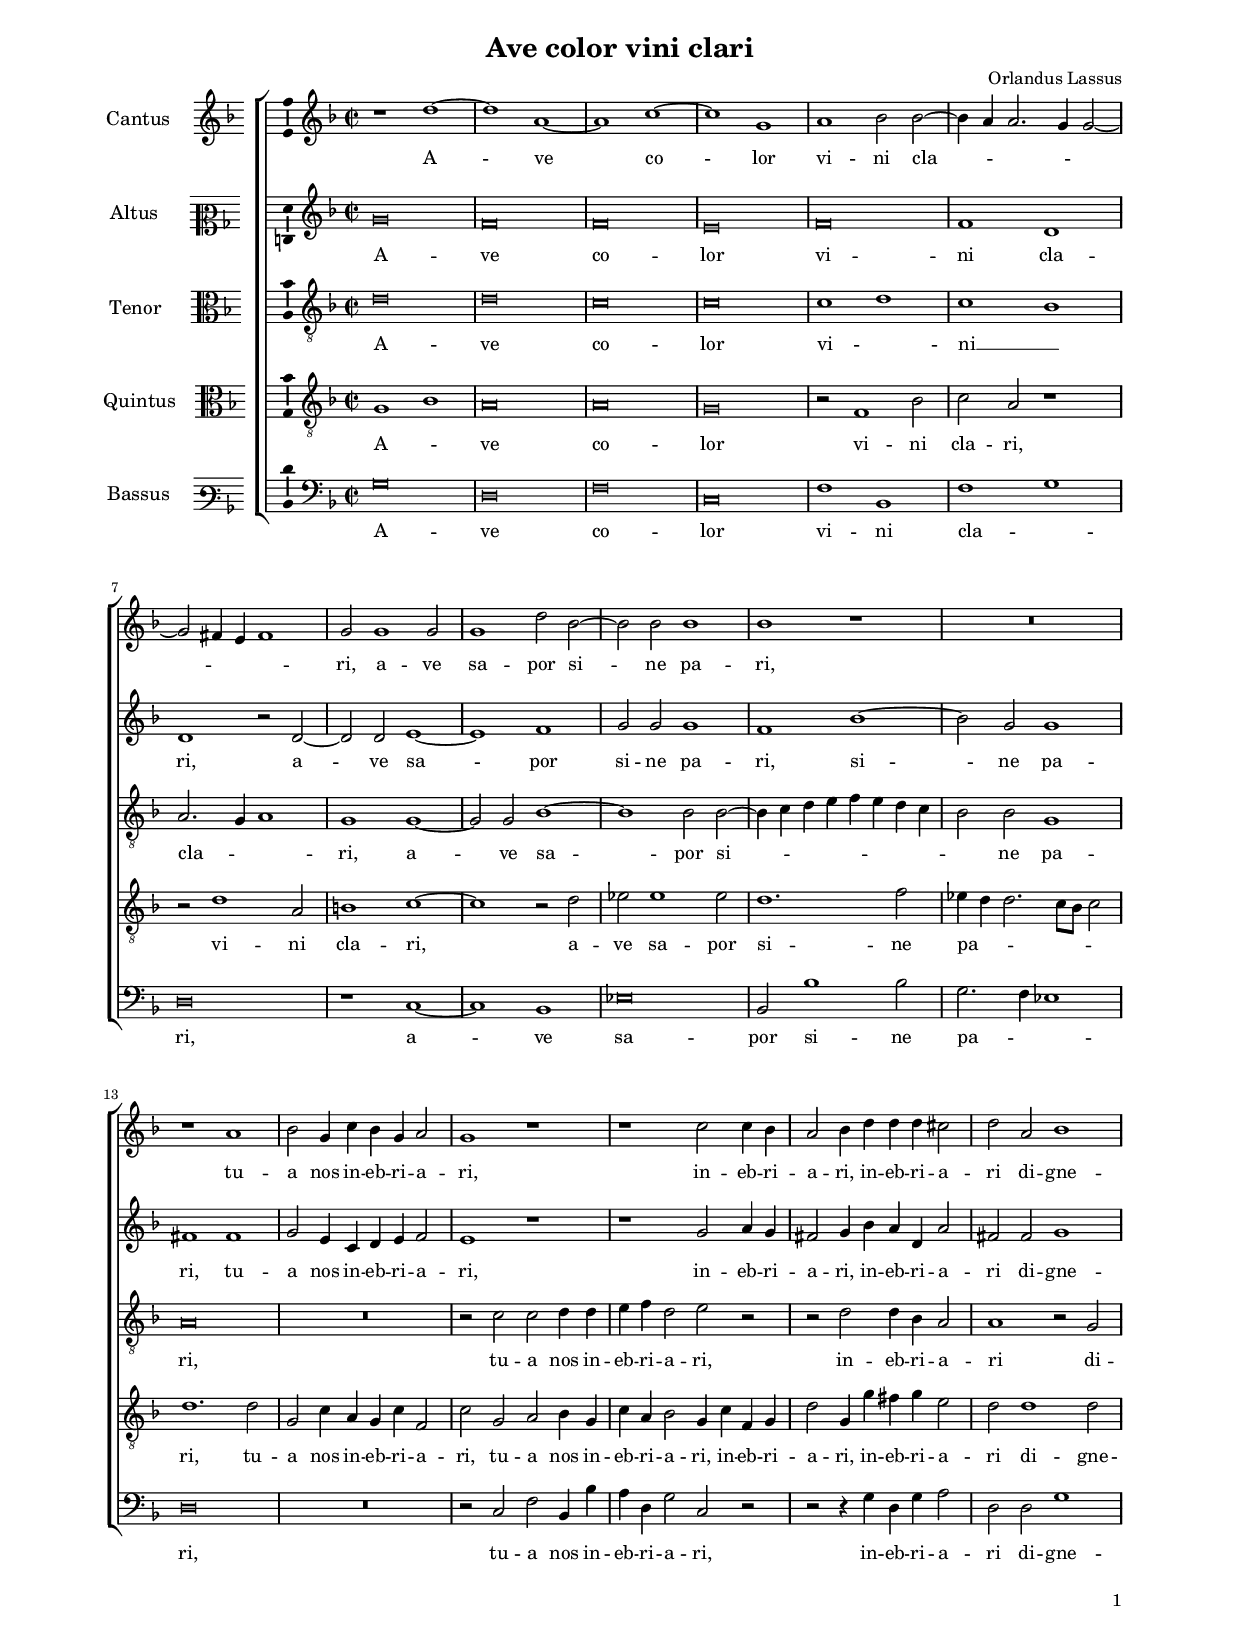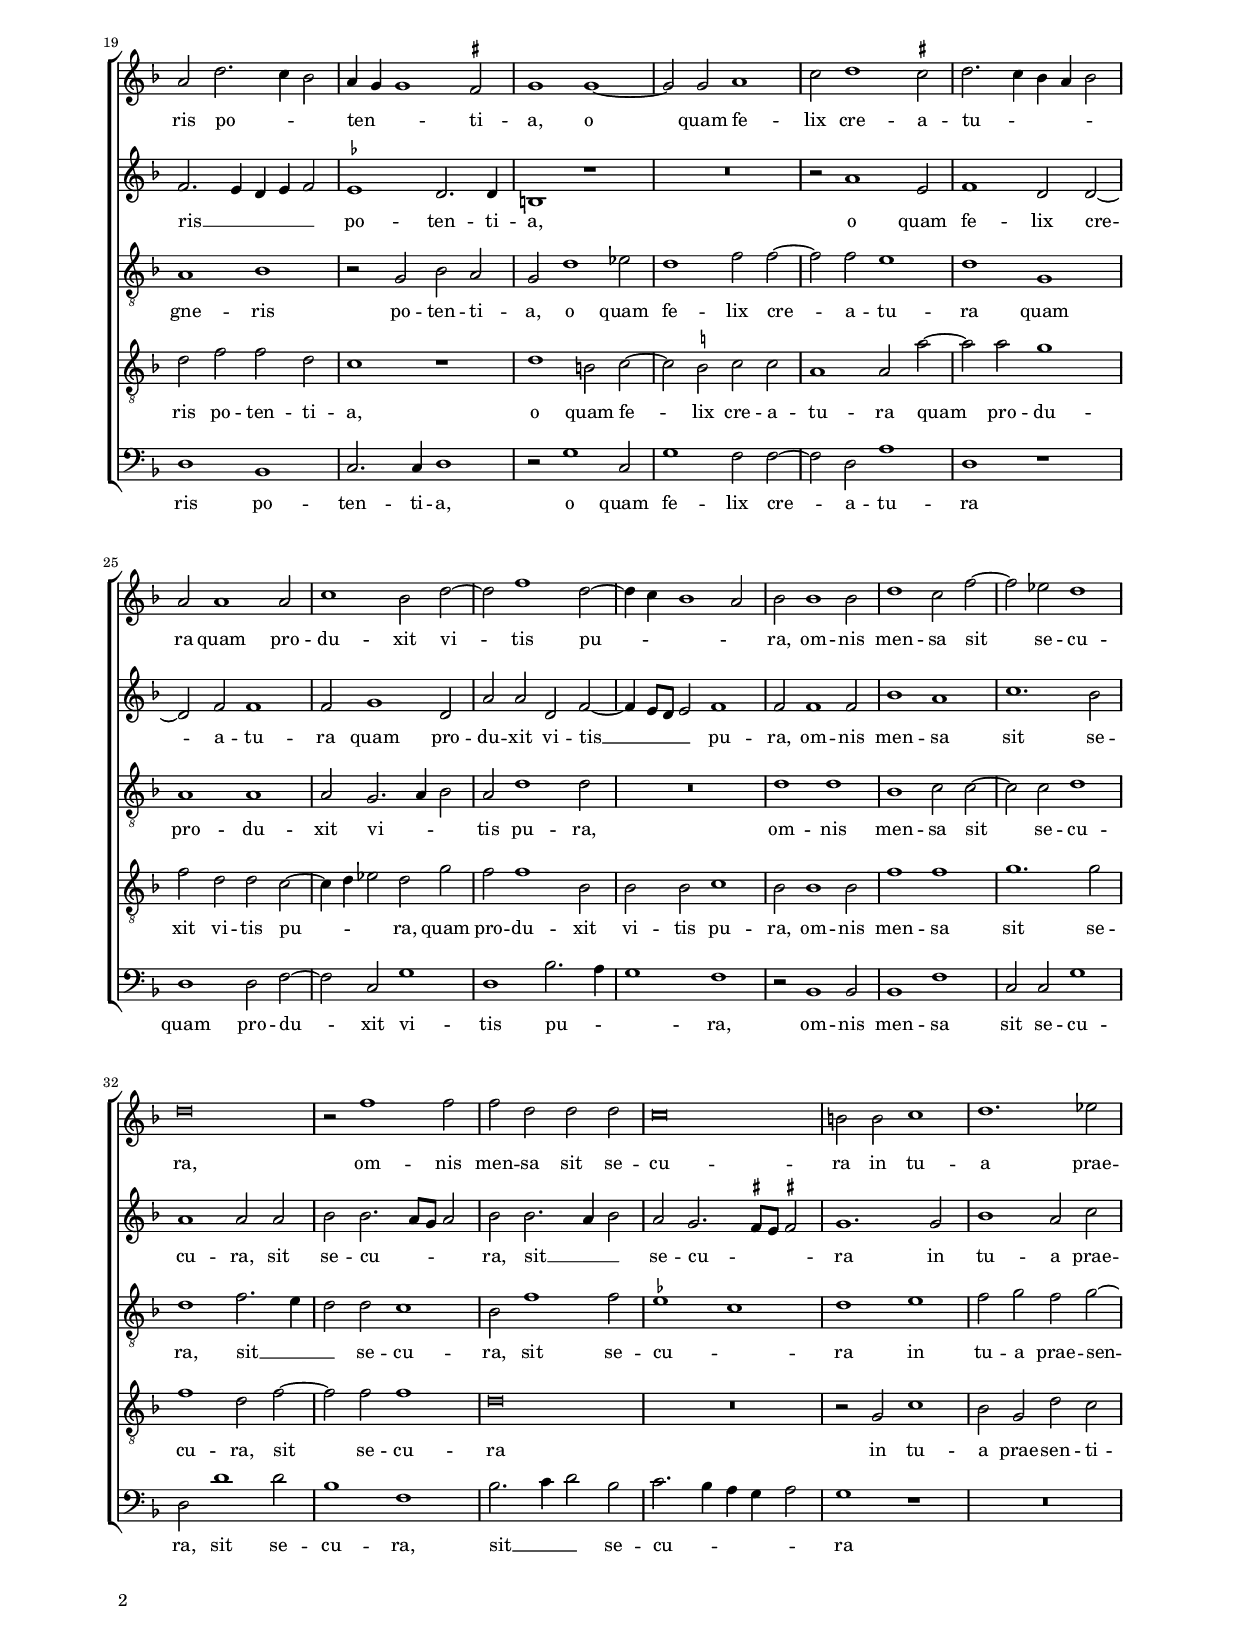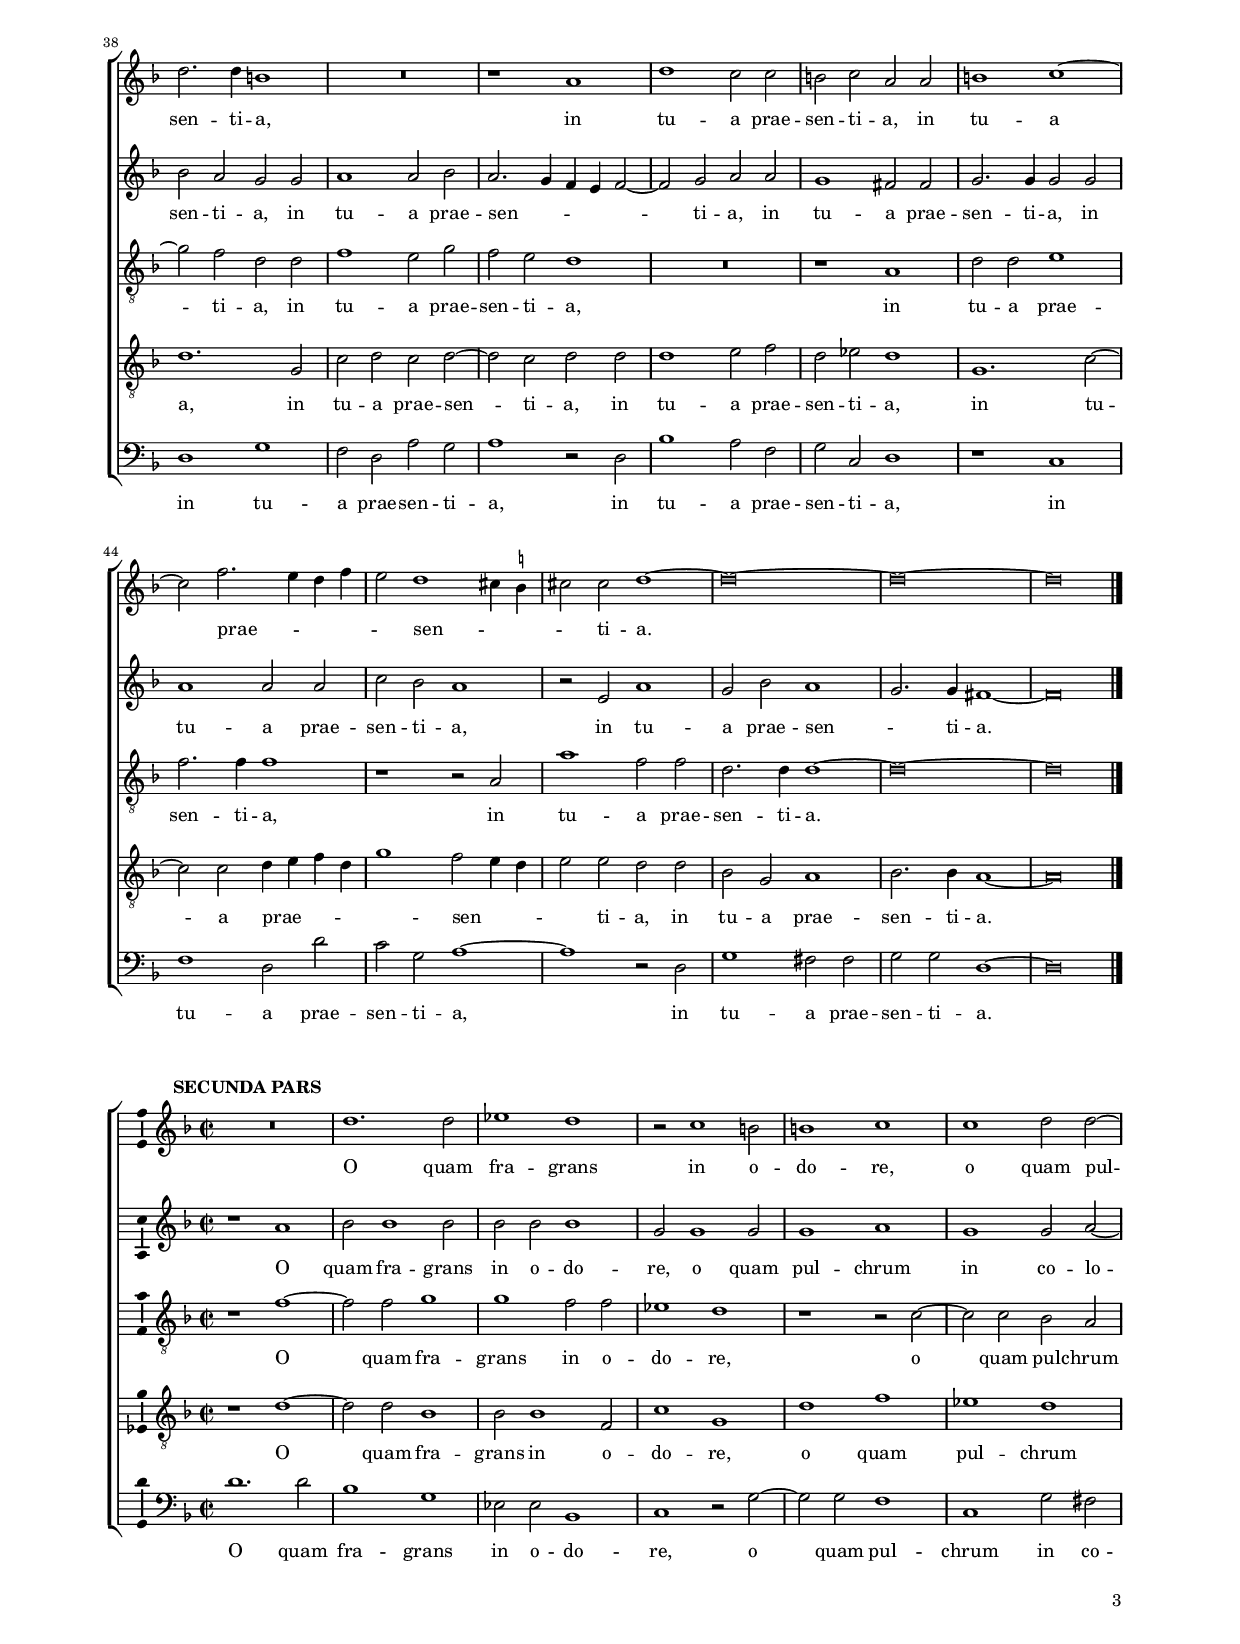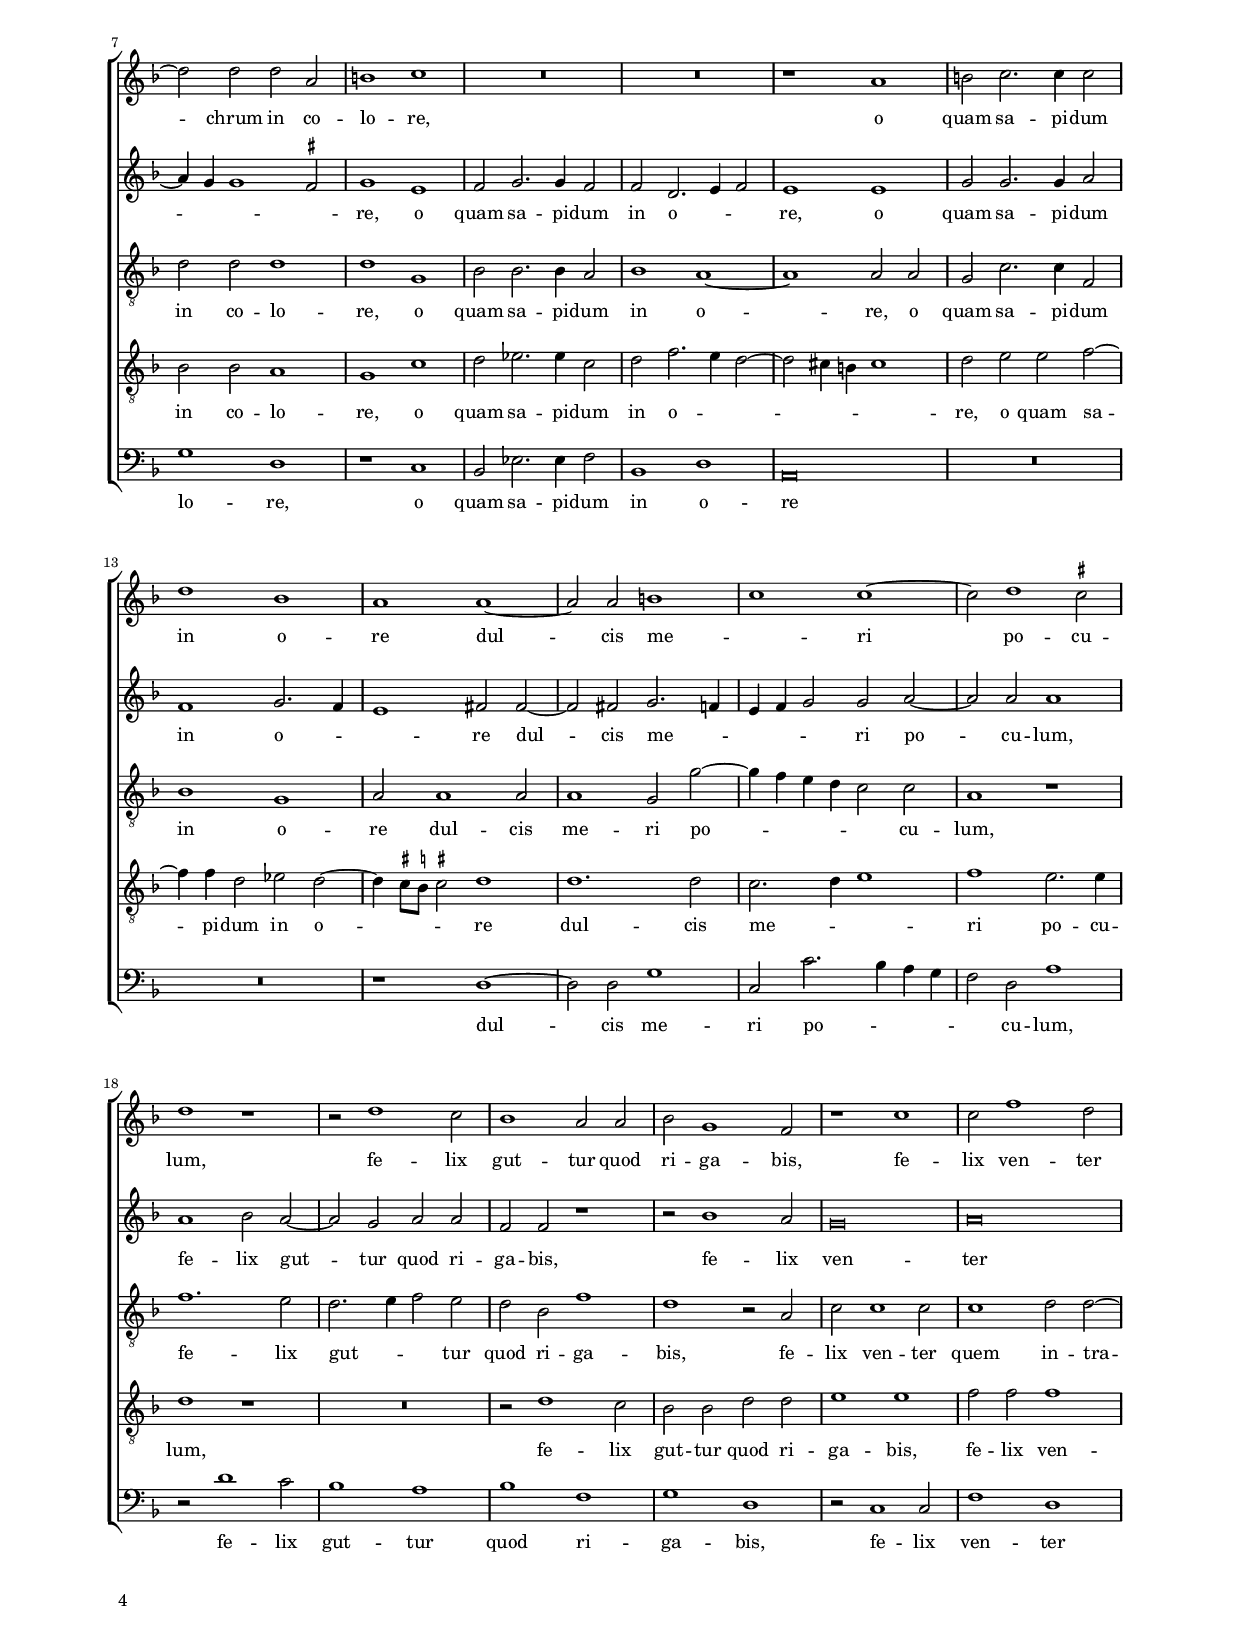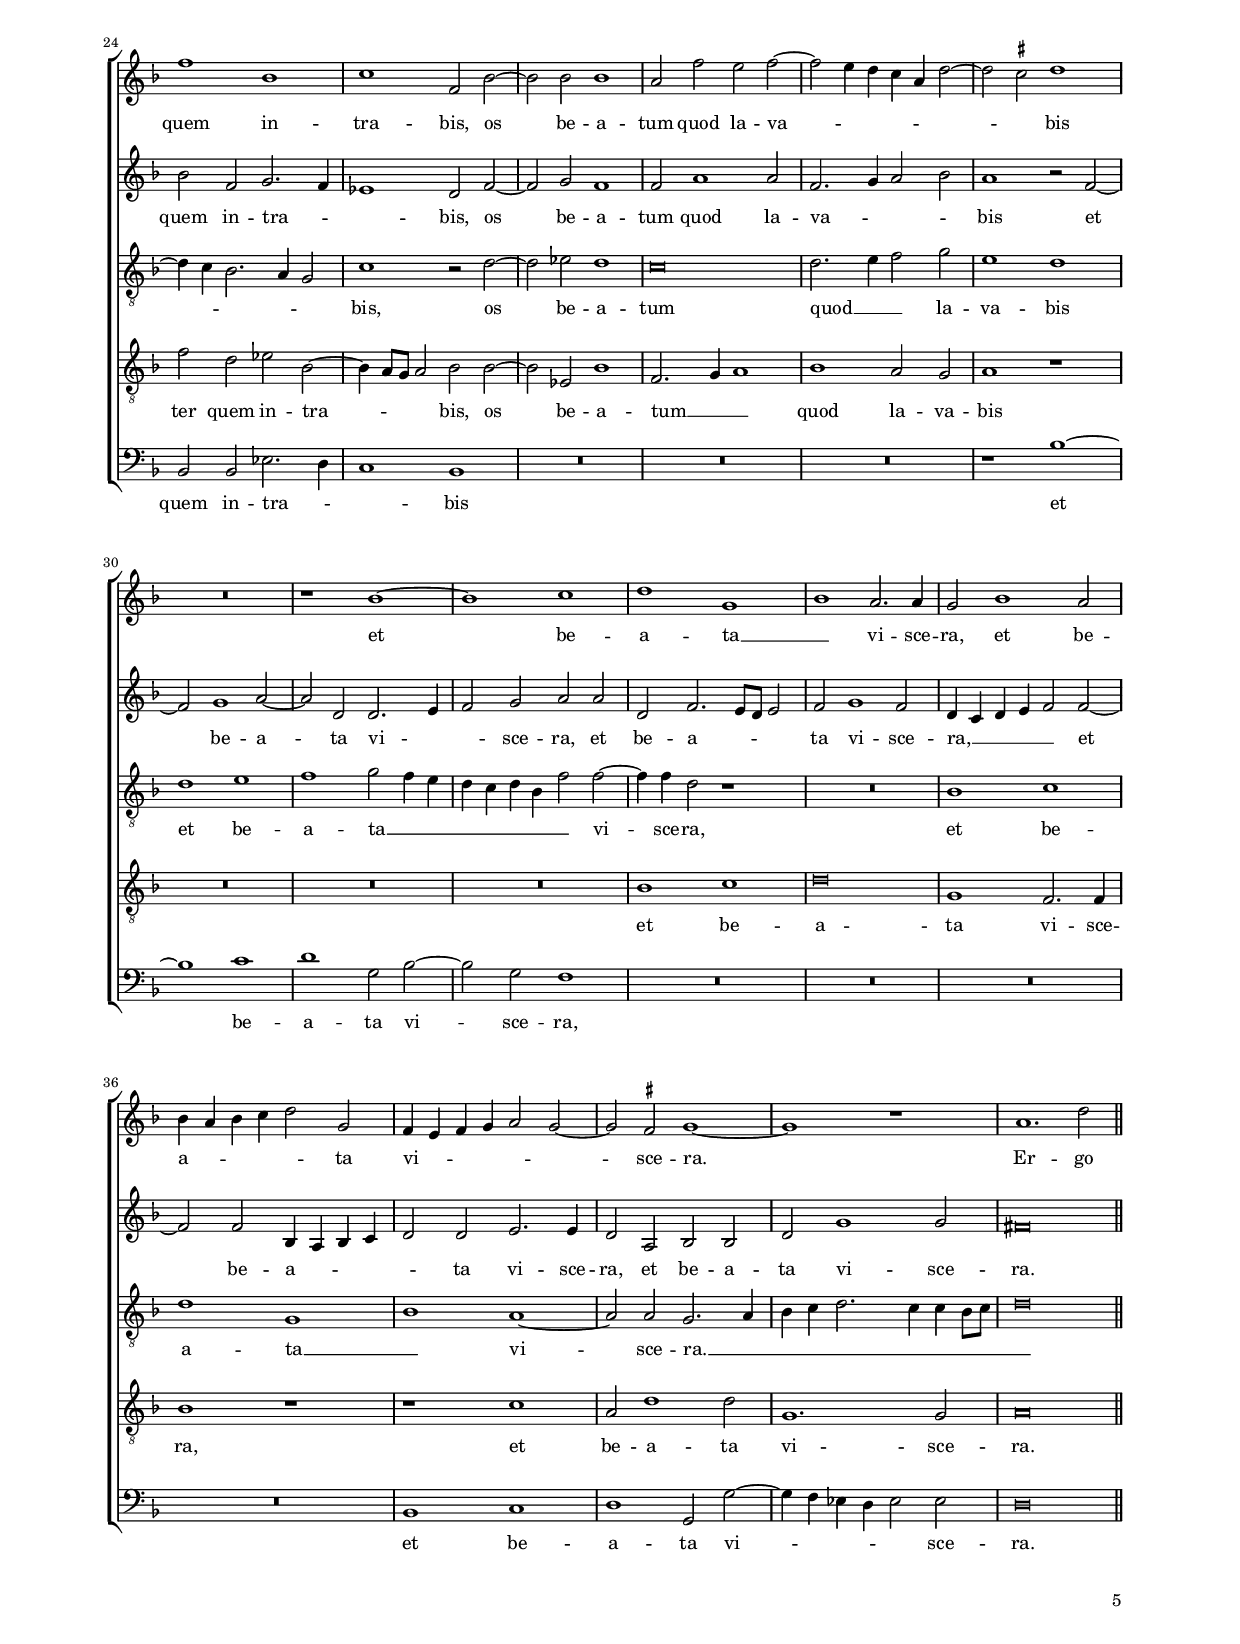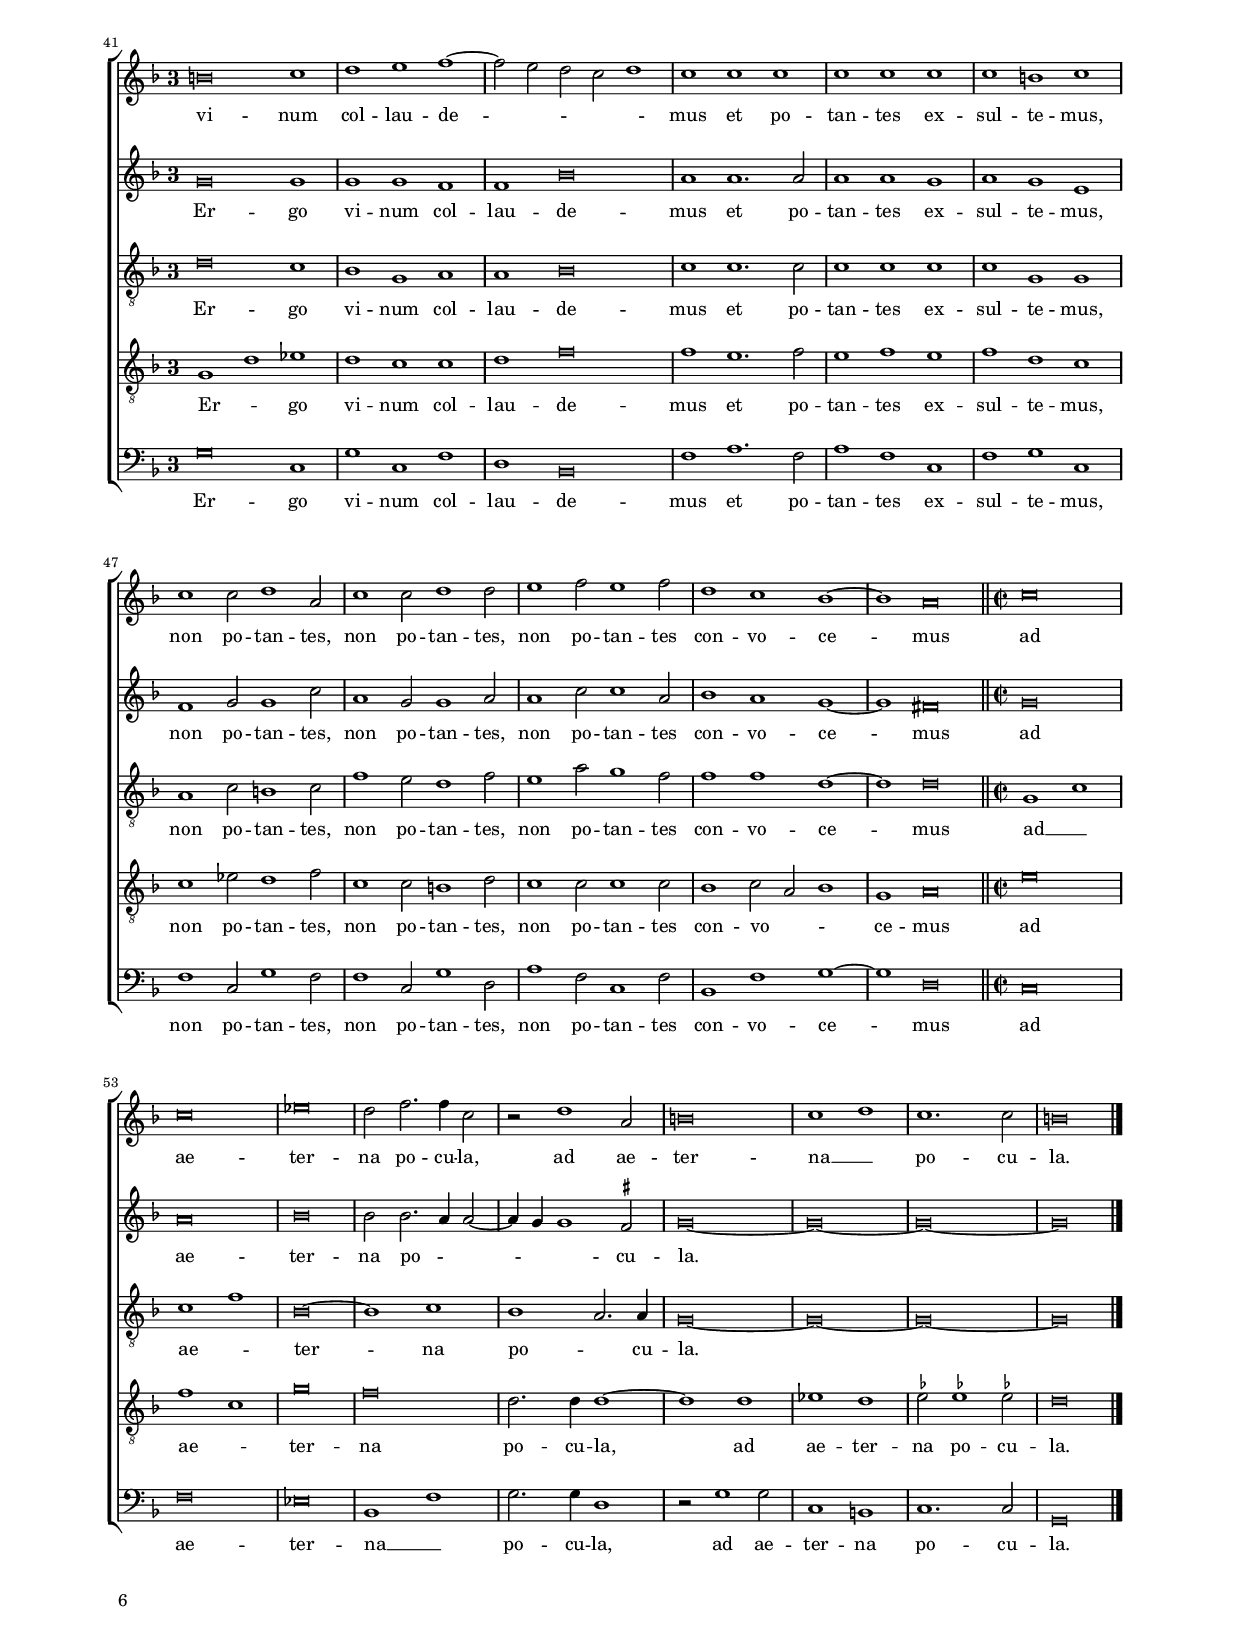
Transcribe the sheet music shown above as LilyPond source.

\header
{
  title="Ave color vini clari"
  composer="Orlandus Lassus"
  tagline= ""
}

\version "2.24.1"
\include "deutsch.ly"
#(set-global-staff-size 15)
% #(set-default-paper-size "letter")
#(ly:set-option 'point-and-click #f)

	
	ficta = { \once \set suggestAccidentals = ##t }
	
	forget = #(define-music-function (music) (ly:music?) #{
		\accidentalStyle forget
		$music
		\accidentalStyle default
		#})


\paper
	{
	top-margin = 1.8 \cm
	bottom-margin = 1.2 \cm
	left-margin = 2 \cm
	right-margin = 2 \cm
	ragged-bottom = ##f
	ragged-last-bottom = ##f
	print-page-number = ##f
	score-system-spacing = #'((basic-distance . 16) (minimum-distance . 14) (padding . 5) (strechability . 150))
	system-system-spacing = #'((basic-distance . 16) (minimum-distance . 14) (padding . 5) (strechability . 150))
	oddFooterMarkup=\markup   \fill-line { "" \fromproperty #'page:page-number-string }
	evenFooterMarkup=\markup  \fill-line { \fromproperty #'page:page-number-string "" }
	last-bottom-spacing = #'((basic-distance . 12) (minimum-distance . 7) (padding . 4))
%	systems-per-page = 3
	page-count = 6
%	min-systems-per-page = 3
	}

global = {
	\key f \major
	\time 2/2 \set Score.measureLength = #(ly:make-moment 2/1)
	\skip 1*2*49 \bar "|."
	}
	

incipitcantus = \markup { \score {
	{
	\set Staff.instrumentName = \markup { \fontsize #1 "Cantus" }
	\key f \major
	\clef violin
	s4 \bar ""
	}
	\layout  {
	raggedright = ##t
	indent = 1.8 \cm
	line-width = 2.5 \cm
	\context { \Staff \remove Time_signature_engraver }
	\override Staff.Clef.Y-extent = #'(0 . 0)
	}} \hspace #1 }
      
      
incipitaltus = \markup { \score {
	{
	\set Staff.instrumentName = \markup { \fontsize #1 "Altus" }
	\key f \major
	\clef mezzosoprano
	s4 \bar ""
	}
	\layout  {
	raggedright = ##t
	indent = 1.8 \cm
	line-width = 2.5 \cm
	\context { \Staff \remove Time_signature_engraver }
	\override Staff.Clef.Y-extent = #'(0 . 0)
	}} \hspace #1 }


incipittenor = \markup { \score {
	{
	\set Staff.instrumentName = \markup { \fontsize #1 "Tenor" }
	\key f \major
	\clef alto
	s4 \bar ""
	}
	\layout  {
	raggedright = ##t
	indent = 1.8 \cm
	line-width = 2.5 \cm
	\context { \Staff \remove Time_signature_engraver }
	\override Staff.Clef.Y-extent = #'(0 . 0)
	}} \hspace #1 }
      
      
incipitquintus = \markup { \score {
	{
	\set Staff.instrumentName = \markup { \fontsize #1 "Quintus" }
	\key f \major
	\clef alto
	s4 \bar ""
	}
	\layout  {
	raggedright = ##t
	indent = 1.8 \cm
	line-width = 2.5 \cm
	\context { \Staff \remove Time_signature_engraver }
	\override Staff.Clef.Y-extent = #'(0 . 0)
	}} \hspace #1 }
      
      
incipitbassus = \markup { \score {
	{
	\set Staff.instrumentName = \markup { \fontsize #1 "Bassus" }
	\key f \major
	\clef varbaritone
	s4 \bar ""
	}
	\layout  {
	raggedright = ##t
	indent = 1.8 \cm
	line-width = 2.5 \cm
	\context { \Staff \remove Time_signature_engraver }
	\override Staff.Clef.Y-extent = #'(0 . 0)
	}} \hspace #1 }


cantus =  \relative c''
	{
	r1 d~
	d1 a~
	a1 c~
	c1 g
%5
	a1 b2 b~ |
	b4 a a2. g4 g2~
	g2 fis4 e fis1
	g2 g1 g2
	g1 d'2 b~
%10
	b2 b b1 |
	b1 r
	R\breve
	r1 a
	b2 g4 c b g a2
%15
	g1 r |
	r1 c2 c4 b
	a2 b4 d d d cis2
	d2 a b1
	a2 d2. c4 b2
%20
	a4 g g1 \ficta fis2 |
	g1 g~
	g2 g a1
	c2 d1 \ficta cis2
	d2. c4 b a b2
%25
	a2 a1 a2 |
	c1 b2 d~
	d2 f1 d2~
	d4 c b1 a2
	b2 b1 b2
%30
	d1 c2 f~ |
	f2 es d1
	d\breve
	r2 f1 f2
	f2 d d d
%35
	c\breve |
	h2 h c1
	d1. es2
	d2. d4 h1
	R\breve
%40
	r1 a |
	d1 c2 c
	h2 c a a
	h1 c~
	c2 f2. e4 d f
%45
	e2 d1 cis4 \ficta h |
	cis2 cis d1~
	d\breve~
	d\breve~
	d\breve |
	}


altus =  \relative c'
	{
	g'\breve
	f\breve
	f\breve
	e\breve
%5
	f\breve |
	f1 d
	d1 r2 d~
	d2 d e1~
	e1 f
%10
	g2 g g1 |
	f1 b~
	b2 g g1
	fis1 fis
	g2 e4 c d e f2
%15
	e1 r |
	r1 g2 a4 g
	fis2 g4 b a d, a'2
	fis2 fis g1
	f2. e4 d e f2
%20
	\ficta es1 d2. d4 |
	h1 r
	R\breve
	r2 a'1 e2
	f1 d2 d~
%25
	d2 f f1 |
	f2 g1 d2
	a' a d, f~
	f4 e8 d e2 f1
	f2 f1 f2
%30
	b1 a |
	c1. b2
	a1 a2 a
	b2 b2. a8 g a2
	b2 b2. a4 b2
%35
	a2 g2. \ficta fis8 e \ficta fis!2 |
	g1. g2
	b1 a2 c
	b2 a g g
	a1 a2 b
%40
	a2. g4 f e f2~ |
	f2 g a a
	g1 fis2 fis
	g2. g4 g2 g
	a1 a2 a
%45
	c2 b a1 |
	r2 e a1
	g2 b a1
	g2. g4 fis1~
	fis\breve |
	}


tenor =  \relative c'
	{
	d\breve
	d\breve
	c\breve
	c\breve
%5
	c1 d |
	c1 b
	a2. g4 a1
	g1 g~
	g2 g b1~
%10
	b1 b2 b~ |
	b4 c d e f e d c
	b2 b g1
	a\breve
	R\breve
%15
	r2 c c d4 d |
	e4 f d2 e r
	r2 d d4 b a2
	a1 r2 g
	a1 b
%20
	r2 g b a |
	g2 d'1 es2
	d1 f2 f~
	f2 f e1
	d1 g,
%25
	a1 a |
	a2 g2. a4 b2
	a2 d1 d2
	R\breve
	d1 d
%30
	b1 c2 c~ |
	c2 c d1
	d1 f2. e4
	d2 d c1
	b2 f'1 f2
%35
	\ficta es1 c |
	d1 e
	f2 g f g~
	g2 f d d
	f1 e2 g
%40
	f2 e d1 |
	R\breve
	r1 a
	d2 d e1
	f2. f4 f1
%45
	r1 r2 a, |
	a'1 f2 f
	d2. d4 d1~
	d\breve~
	d\breve |
	}


quintus  =  \relative c'
	{
	g1 b
	a\breve
	a\breve
	g\breve
%5
	r2 f1 b2 |
	c2 a r1
	r2 d1 a2
	h1 c~
	c1 r2 d
%10
	es2 es1 es2 |
	d1. f2
	es4 d d2. c8 b c2
	d1. d2
	g,2 c4 a g c f,2
%15
	c'2 g a b4 g |
	c4 a b2 g4 c f, g
	d'2 g,4 g' fis g e2
	d2 d1 d2
	d2 f f d
%20
	c1 r |
	d1 h2 c~
	c2 \ficta h c c
	a1 a2 a'~
	a2 a g1
%25
	f2 d d c~ |
	c4 d es2 d g
	f2 f1 b,2
	b2 b c1
	b2 b1 b2
%30
	f'1 f |
	g1. g2
	f1 d2 f~
	f2 f f1
	d\breve
%35
	R\breve |
	r2 g, c1
	b2 g d' c
	d1. g,2
	c2 d c d~
%40
	d2 c d d |
	d1 e2 f
	d2 es d1
	g,1. c2~
	c2 c d4 e f d
%45
	g1 f2 e4 d |
	e2 e d d
	b2 g a1
	b2. b4 a1~
	a\breve |
	}


bassus  =  \relative c
	{
	g'\breve
	d\breve
	f\breve
	c\breve
%5
	f1 b, |
	f'1 g
	d\breve
	r1 c~
	c1 b
%10
	es\breve |
	b2 b'1 b2
	g2. f4 es1
	d\breve
	R\breve
%15
	r2 c f b,4 b' |
	a4 d, g2 c, r
	r2 r4 g' d g a2
	d,2 d g1
	d1 b
%20
	c2. c4 d1 |
	r2 g1 c,2
	g'1 f2 f~
	f2 d a'1
	d,1 r
%25
	d1 d2 f~ |
	f2 c g'1
	d1 b'2. a4
	g1 f
	r2 b,1 b2
%30
	b1 f' |
	c2 c g'1
	d2 d'1 d2
	b1 f
	b2. c4 d2 b
%35
	c2. b4 a g a2 |
	g1 r
	R\breve
	d1 g
	f2 d a' g
%40
	a1 r2 d, |
	b'1 a2 f
	g2 c, d1
	r1 c
	f1 d2 d'
%45
	c2 g a1~ |
	a1 r2 d,
	g1 fis2 fis
	g2 g d1~
	d\breve |
	}


lyricscantus = \lyricmode {
	A -- ve co -- lor vi -- ni cla -- _ _ _ _ _ _ _ ri,
	a -- ve sa -- por si -- ne pa -- ri,
	tu -- a nos in -- eb -- ri -- a -- ri,
	in -- eb -- ri -- a -- ri,
	in -- eb -- ri -- a -- ri
	di -- gne -- ris po -- _ _ ten -- _ _ ti -- a,
	o quam fe -- lix cre -- a -- tu -- _ _ _ _ ra
	quam pro -- du -- xit vi -- tis pu -- _ _ _ ra,
	om -- nis men -- sa sit se -- cu -- ra,
	om -- nis men -- sa sit se -- cu -- ra
	in tu -- a prae -- sen -- ti -- a,
	in tu -- a prae -- sen -- ti -- a,
	in tu -- a prae -- _ _ _ _ sen -- _ _ _ ti -- a.
	}


lyricsaltus = \lyricmode {
	A -- ve co -- lor vi -- ni cla -- ri,
	a -- ve sa -- por si -- ne pa -- ri,
	si -- ne pa -- ri,
	tu -- a nos in -- eb -- ri -- a -- ri,
	in -- eb -- ri -- a -- ri,
	in -- eb -- ri -- a -- ri
	di -- gne -- ris __ _ _ _ _ po -- ten -- ti -- a,
	o quam fe -- lix cre -- a -- tu -- ra
	quam pro -- du -- xit vi -- tis __ _ _ _ pu -- ra,
	om -- nis men -- sa sit se -- cu -- ra,
	sit se -- cu -- _ _ _ ra,
	sit __ _ _ se -- cu -- _ _ _ ra
	in tu -- a prae -- sen -- ti -- a,
	in tu -- a prae -- sen -- _ _ _ _ ti -- a,
	in tu -- a prae -- sen -- ti -- a,
	in tu -- a prae -- sen -- ti -- a,
	in tu -- a prae -- sen -- _ ti -- a.
	}


lyricstenor = \lyricmode {
	A -- ve co -- lor vi -- _ ni __ _ cla -- _ _ ri,
	a -- ve sa -- por si -- _ _ _ _ _ _ _ _ ne pa -- ri,
	tu -- a nos in -- eb -- ri -- a -- ri,
	in -- eb -- ri -- a -- ri
	di -- gne -- ris po -- ten -- ti -- a,
	o quam fe -- lix cre -- a -- tu -- ra
	quam pro -- du -- xit vi -- _ _ tis pu -- ra,
	om -- nis men -- sa sit se -- cu -- ra,
	sit __ _ _ se -- cu -- ra,
	sit se -- cu -- _ ra
	in tu -- a prae -- sen -- ti -- a,
	in tu -- a prae -- sen -- ti -- a,
	in tu -- a prae -- sen -- ti -- a,
	in tu -- a prae -- sen -- ti -- a.
	}


lyricsquintus = \lyricmode {
	A -- _ ve co -- lor vi -- ni cla -- ri,
	vi -- ni cla -- ri,
	a -- ve sa -- por si -- ne pa -- _ _ _ _ _ ri,
	tu -- a nos in -- eb -- ri -- a -- ri,
	tu -- a nos in -- eb -- ri -- a -- ri,
	in -- eb -- ri -- a -- ri,
	in -- eb -- ri -- a -- ri
	di -- gne -- ris po -- ten -- ti -- a,
	o quam fe -- lix cre -- a -- tu -- ra
	quam pro -- du -- xit vi -- tis pu -- _ _ ra,
	quam pro -- du -- xit vi -- tis pu -- ra,
	om -- nis men -- sa sit se -- cu -- ra,
	sit se -- cu -- ra
	in tu -- a prae -- sen -- ti -- a,
	in tu -- a prae -- sen -- ti -- a,
	in tu -- a prae -- sen -- ti -- a,
	in tu -- a prae -- _ _ _ _ sen -- _ _ _ ti -- a,
	in tu -- a prae -- sen -- ti -- a.
	}


lyricsbassus = \lyricmode {
	A -- ve co -- lor vi -- ni cla -- _ ri,
	a -- ve sa -- por si -- ne pa -- _ _ ri,
	tu -- a nos in -- eb -- ri -- a -- ri,
	in -- eb -- ri -- a -- ri
	di -- gne -- ris po -- ten -- ti -- a,
	o quam fe -- lix cre -- a -- tu -- ra
	quam pro -- du -- xit vi -- tis pu -- _ _ ra,
	om -- nis men -- sa sit se -- cu -- ra,
	sit se -- cu -- ra,
	sit __ _ _ se -- cu -- _ _ _ _ ra
	in tu -- a prae -- sen -- ti -- a,
	in tu -- a prae -- sen -- ti -- a,
	in tu -- a prae -- sen -- ti -- a,
	in tu -- a prae -- sen -- ti -- a.
	}


\score
{  
	\transpose c c {
	\new ChoirStaff \with { \override StaffGrouper.staff-staff-spacing.basic-distance = #12 }
	<<

	\new Staff << \global
	\new Voice="v1" {
		\set Staff.instrumentName=\incipitcantus
		\set Staff.midiInstrument = "reed organ"
		\clef violin
		\cantus }
	\new Lyrics \lyricsto "v1" {\lyricscantus }
	>>


	\new Staff << \global
	\new Voice="v2" {
		\set Staff.instrumentName=\incipitaltus
		\set Staff.midiInstrument = "reed organ"
		\clef violin % "G_8"
		\altus}
	\new Lyrics \lyricsto "v2" {\lyricsaltus }
	>>


	\new Staff << \global
	\new Voice="v3" {
		\set Staff.instrumentName=\incipittenor
		\set Staff.midiInstrument = "reed organ"
		\clef "G_8"
		\tenor }
	\new Lyrics \lyricsto "v3" {\lyricstenor }
	>>


	\new Staff << \global
	\new Voice="v5" {
		\set Staff.instrumentName=\incipitquintus
		\set Staff.midiInstrument = "reed organ"
		\clef "G_8"
		\quintus}
	\new Lyrics \lyricsto "v5" {\lyricsquintus }
	>>


	\new Staff << \global
	\new Voice="v4" {
		\set Staff.instrumentName=\incipitbassus
		\set Staff.midiInstrument = "reed organ"
		\clef bass
		\bassus }
	\new Lyrics \lyricsto "v4" {\lyricsbassus}
	>>

	>>
	} % transpose

	\layout
	{
	indent = 2.5 \cm
	\context { \Staff \override TimeSignature.break-visibility = #end-of-line-invisible }
	\context { \Lyrics \override VerticalAxisGroup.nonstaff-relatedstaff-spacing.padding = #1.4 }
%	\context { \Lyrics \override LyricText.font-size = #1 }
	\context { \Staff \consists Ambitus_engraver }
	\context { \Score \override BarNumber.padding = #2 }
	\context { \Voice \override NoteHead.style = #'baroque }
	}


\midi
	{
	\tempo 2 = 90
	}

}

%%%%%%%%%%%%%%%%%%%%  SECUNDA PARS %%%%%%%%%%%%%%%%%%%%


global = {
	\key f \major
	\time 2/2 \set Score.measureLength = #(ly:make-moment 2/1)
	\skip 1*2*40 \bar "||"
	\time 3/1 \once \override Score.TimeSignature.style = #'single-digit
	\skip 1*3*11 \bar "||"
	\time 2/2 \set Score.measureLength = #(ly:make-moment 2/1)
	\skip 1*2*9 \bar "|."
	}


cantus =  \relative c''
	{
	R\breve
	d1. d2
	es1 d
	r2 c1 h2
%5
	h1 c |
	c1 d2 d~
	d2 d d a
	h1 c
	R\breve
%10
	R\breve |
	r1 a
	h2 c2. c4 c2
	d1 b
	a1 a~
%15
	a2 a h1 |
	c1 c~
	c2 d1 \ficta cis2
	d1 r
	r2 d1 c2
%20
	b1 a2 a |
	b2 g1 f2
	r1 c'
	c2 f1 d2
	f1 b,
%25
	c1 f,2 b~ |
	b2 b b1
	a2 f' e f~
	f2 e4 d c a d2~
	d2 \ficta cis d1
%30
	R\breve |
	r1 b~
	b1 c
	d1 g,
	b1 a2. a4
%35
	g2 b1 a2 |
	b4 a b c d2 g,
	f4 e f g a2 g~
	g2 \ficta fis g1~
	g1 r
%40
	a1. d2 |
% Triple time - coloration
	h\breve c1
	d1 e f~
	f2 e d c d1
	c1 c c
%45
	c1 c c |
	c1 h c
	c1 c2 d1 a2
	c1 c2 d1 d2
	e1 f2 e1 f2
%50
	d1 c b~ |
	b1 a\breve
% End of triple time
	c\breve
	c\breve
	es\breve
%55
	d2 f2. f4 c2 |
	r2 d1 a2
	h\breve
	c1 d
	c1. c2
%60
	h\breve |
	}


altus =  \relative c'
	{
	r1 a'
	b2 b1 b2
	b2 b b1
	g2 g1 g2
%5
	g1 a |
	g1 g2 a~
	a4 g g1 \ficta fis2
	g1 e
	f2 g2. g4 f2
%10
	f2 d2. e4 f2 |
	e1 e
	g2 g2. g4 a2
	f1 g2. f4
	e1 fis2 fis~
%15
	fis fis g2. f4 |
	e4 f g2 g a~
	a2 a a1
	a1 b2 a~
	a2 g a a
%20
	f2 f r1 |
	r2 b1 a2
	g\breve
	a\breve
	b2 f g2. f4
%25
	es1 d2 f~ |
	f2 g f1
	f2 a1 a2
	f2. g4 a2 b
	a1 r2 f~
%30
	f2 g1 a2~ |
	a2 d, d2. e4
	f2 g a a
	d,2 f2. e8 d e2
	f2 g1 f2
%35
	d4 c d e f2 f~ |
	f2 f b,4 a b c
	d2 d e2. e4
	d2 a b2 b
	d2 g1 g2
%40
	fis\breve |
% Triple time - coloration
	g\breve g1
	g1 g f
	f1 b\breve
	a1 a1. a2
%45
	a1 a g |
	a1 g e
	f1 g2 g1 c2
	a1 g2 g1 a2
	a1 c2 c1 a2
%50
	b1 a g~ |
	g1 fis\breve
% End of triple time
	g\breve
	a\breve
	b\breve
%55
	b2 b2. a4 a2~
	a4 g g1 \ficta fis2
	g\breve~
	g\breve~
	g\breve~
%60
	g\breve |
	}


tenor =  \relative c'
	{
	r1 f~
	f2 f g1
	g1 f2 f
	es1 d
%5
	r1 r2 c~ |
	c2 c b a	
	d2 d d1
	d1 g,
	b2 b2. b4 a2
%10
	b1 a~ |
	a1 a2 a
	g2 c2. c4 f,2
	b1 g
	a2 a1 a2
%15
	a1 g2 g'~ |
	g4 f e d c2 c
	a1 r
	f'1. e2
	d2. e4 f2 e
%20
	d2 b f'1 |
	d1 r2 a
	c2 c1 c2
	c1 d2 d~
	d4 c b2. a4 g2
%25
	c1 r2 d~ |
	d2 es d1
	c\breve
	d2. e4 f2 g
	e1 d
%30
	d1 e |
	f1 g2 f4 e
	d4 c d b f'2 f~
	f4 f d2 r1
	R\breve
%35
	b1 c |
	d1 g,
	b1 a~
	a2 a g2. a4
	b4 c d2. c4 c b8 c
%40
	d\breve |
% Triple time - coloration
	d\breve c1
	b1 g a
	a1 b\breve
	c1 c1. c2
%45
	c1 c c |
	c1 g g
	a1 c2 h1 c2
	f1 e2 d1 f2
	e1 a2 g1 f2
%50
	f1 f d~ |
	d1 d\breve
% End of triple time
	g,1 c
	c1 f
	b,\breve~
%55
	b1 c |
	b1 a2. a4
	g\breve~
	g\breve~
	g\breve~
%60
	g\breve |
	}


quintus  =  \relative c'
	{
	r1 d~
	d2 d b1
	b2 b1 f2
	c'1 g
%5
	d'1 f |
	es1 d
	b2 b a1
	g1 c
	d2 es2. es4 c2
%10
	d2 f2. e4 d2~ |
	d2 cis4 h cis1
	d2 e e f~
	f4 f d2 es d~
	d4 \ficta cis8 \ficta h \ficta cis!2 d1
%15
	d1. d2 |
	c2. d4 e1
	f1 e2. e4
	d1 r
	R\breve
%20
	r2 d1 c2 |
	b2 b d d
	e1 e
	f2 f f1
	f2 d es b~
%25
	b4 a8 g a2 b b~ |
	b2 es, b'1
	f2. g4 a1
	b1 a2 g
	a1 r
%30
	R\breve  |
	R\breve
	R\breve
	b1 c
	d\breve
%35
	g,1 f2. f4 |
	b1 r
	r1 c
	a2 d1 d2
	g,1. g2
%40
	a\breve |
% Triple time - Coloration
	g1 d' es
	d1 c c
	d1 f\breve
	f1 e1. f2
%45
	e1 f e |
	f1 d c
	c1 es2 d1 f2
	c1 c2 h1 d2
	c1 c2 c1 c2
%50
	b1 c2 a b1 |
	g1 a\breve
% End of triple time
	e'\breve
	f1 c
	g'\breve
%55
	f\breve |
	d2. d4 d1~
	d1 d
	es1 d
	\ficta es2 \ficta es!1 \ficta es!2
%60
	d\breve |
	}


bassus  =  \relative c
	{
	d'1. d2
	b1 g
	es2 es b1
	c1 r2 g'~
%5
	g2 g f1 |
	c1 g'2 fis
	g1 d
	r1 c
	b2 es2. es4 f2
%10
	b,1 d |
	a\breve
	R\breve
	R\breve
	r1 d~
%15
	d2 d g1 |
	c,2 c'2. b4 a g
	f2 d a'1
	r2 d1 c2
	b1 a
%20
	b1 f |
	g1 d
	r2 c1 c2
	f1 d
	b2 b es2. d4
%25
	c1 b |
	R\breve
	R\breve
	R\breve
	r1 b'~
%30
	b1 c |
	d1 g,2 b~
	b2 g f1
	R\breve
	R\breve
%35
	R\breve |
	R\breve
	b,1 c
	d1 g,2 g'~
	g4 f es d es2 es
%40
	d\breve |
% Triple time - coloration
	g\breve c,1
	g'1 c, f
	d1 b\breve
	f'1 a1. f2
%45
	a1 f c |
	f1 g c,
	f1 c2 g'1 f2
	f1 c2 g'1 d2
	a'1 f2 c1 f2
%50
	b,1 f' g~ |
	g1 d\breve
% End of triple time
	c\breve
	f\breve
	es\breve
%55
	b1 f' |
	g2. g4 d1
	r2 g1 g2
	c,1 h
	c1. c2
%60
	g\breve |
	}


lyricscantus = \lyricmode {
	O quam fra -- grans in o -- do -- re,
	o quam pul -- chrum in co -- lo -- re,
	o quam sa -- pi -- dum in o -- re
	dul -- cis me -- _ ri po -- cu -- lum,
	fe -- lix gut -- tur quod ri -- ga -- bis,
	fe -- lix ven -- ter quem in -- tra -- bis,
	os be -- a -- tum quod la -- va -- _ _ _ _ _ _ bis
	et be -- a -- ta __ _ vi -- sce -- ra,
	et be -- a -- _ _ _ _ ta vi -- _ _ _ _ _ sce -- ra.
	Er -- go vi -- num col -- lau -- de -- _ _ _ _ mus
	et po -- tan -- tes ex -- sul -- te -- mus,
	non po -- tan -- tes,
	non po -- tan -- tes,
	non po -- tan -- tes
	con -- vo -- ce -- mus
	ad ae -- ter -- na po -- cu -- la,
	ad ae -- ter -- na __ _ po -- cu -- la.
	}


lyricsaltus = \lyricmode {
	O quam fra -- grans in o -- do -- re,
	o quam pul -- chrum in co -- lo -- _ _ _ re,
	o quam sa -- pi -- dum in o -- _ _ re,
	o quam sa -- pi -- dum in o -- _ _ re
	dul -- cis me -- _ _ _ _ ri po -- cu -- lum,
	fe -- lix gut -- tur quod ri -- ga -- bis,
	fe -- lix ven -- ter quem in -- tra -- _ _ bis,
	os be -- a -- tum quod la -- va -- _ _ _ bis
	et be -- a -- ta vi -- _ _ sce -- ra,
	et be -- a -- _ _ _ ta vi -- sce -- ra, __ _ _ _ _
	et be -- a -- _ _ _ _ ta vi -- sce -- ra,
	et be -- a -- ta vi -- sce -- ra.
	Er -- go vi -- num col -- lau -- de -- mus
	et po -- tan -- tes ex -- sul -- te -- mus,
	non po -- tan -- tes,
	non po -- tan -- tes,
	non po -- tan -- tes
	con -- vo -- ce -- mus
	ad ae -- ter -- na po -- _ _ _ _ cu -- la.
	}


lyricstenor = \lyricmode {
	O quam fra -- grans in o -- do -- re,
	o quam pul -- chrum in co -- lo -- re,
	o quam sa -- pi -- dum in o -- re,
	o quam sa -- pi -- dum in o -- re
	dul -- cis me -- ri po -- _ _ _ _ cu -- lum,
	fe -- lix gut -- _ _ tur quod ri -- ga -- bis,
	fe -- lix ven -- ter quem in -- tra -- _ _ _ _ bis,
	os be -- a -- tum quod __ _ _ la -- va -- bis
	et be -- a -- ta __ _ _ _ _ _ _ _ vi -- sce -- ra,
	et be -- a -- ta __ _ vi -- sce -- ra. __ _ _ _ _ _ _ _ _ _
	Er -- go vi -- num col -- lau -- de -- mus
	et po -- tan -- tes ex -- sul -- te -- mus,
	non po -- tan -- tes,
	non po -- tan -- tes,
	non po -- tan -- tes
	con -- vo -- ce -- mus
	ad __ _ ae -- _ ter -- na po -- _ cu -- la.
	}


lyricsquintus = \lyricmode {
	O quam fra -- grans in o -- do -- re,
	o quam pul -- chrum in co -- lo -- re,
	o quam sa -- pi -- dum in o -- _ _ _ _ _ re,
	o quam sa -- pi -- dum in o -- _ _ _ re
	dul -- cis me -- _ _ ri po -- cu -- lum,
	fe -- lix gut -- tur quod ri -- ga -- bis,
	fe -- lix ven -- ter quem in -- tra -- _ _ _ bis,
	os be -- a -- tum __ _ _ quod la -- va -- bis
	et be -- a -- ta vi -- sce -- ra,
	et be -- a -- ta vi -- sce -- ra.
	Er -- _ go vi -- num col -- lau -- de -- mus
	et po -- tan -- tes ex -- sul -- te -- mus,
	non po -- tan -- tes,
	non po -- tan -- tes,
	non po -- tan -- tes
	con -- vo -- _ _ ce -- mus
	ad ae -- _ ter -- na po -- cu -- la,
	ad ae -- ter -- na po -- cu -- la.
	}


lyricsbassus = \lyricmode {
	O quam fra -- grans in o -- do -- re,
	o quam pul -- chrum in co -- lo -- re,
	o quam sa -- pi -- dum in o -- re
	dul -- cis me -- ri po -- _ _ _ _ cu -- lum,
	fe -- lix gut -- tur quod ri -- ga -- bis,
	fe -- lix ven -- ter quem in -- tra -- _ _ bis
	et be -- a -- ta vi -- sce -- ra,
	et be -- a -- ta vi -- _ _ _ _ sce -- ra.
	Er -- go vi -- num col -- lau -- de -- mus
	et po -- tan -- tes ex -- sul -- te -- mus,
	non po -- tan -- tes,
	non po -- tan -- tes,
	non po -- tan -- tes
	con -- vo -- ce -- mus
	ad ae -- ter -- na __ _ po -- cu -- la,
	ad ae -- ter -- na po -- cu -- la.
	}


\score
	{  
	\transpose c c {
	\new ChoirStaff \with { \override StaffGrouper.staff-staff-spacing.basic-distance = #12 }
	<<

	\new Staff <<\global
	\new Voice="v1" {
	  %\set Staff.instrumentName=Cantus
		\set Staff.midiInstrument = "reed organ"
		\clef violin
		\cantus }
	\new Lyrics \lyricsto "v1" {\lyricscantus }
	>>


	\new Staff << \global
	\new Voice="v2" {
	  %\set Staff.instrumentName=Altus
		\set Staff.midiInstrument = "reed organ"
		\clef violin % "G_8"
		\altus}
	\new Lyrics \lyricsto "v2" {\lyricsaltus }
	>>


	\new Staff <<\global
	\new Voice="v3" {
	  %\set Staff.instrumentName=Tenor
		\set Staff.midiInstrument = "reed organ"
		\clef "G_8"
		\tenor }
	\new Lyrics \lyricsto "v3" {\lyricstenor }
	>>


	\new Staff << \global
	\new Voice="v5" {
	  %\set Staff.instrumentName=Quintus
		\set Staff.midiInstrument = "reed organ"
		\clef "G_8"
		\quintus}
	\new Lyrics \lyricsto "v5" {\lyricsquintus }
	>>


	\new Staff <<\global
	\new Voice="v4" {
	  %\set Staff.instrumentName=Bassus
		\set Staff.midiInstrument = "reed organ"
		\clef bass
		\bassus }
	\new Lyrics \lyricsto "v4" {\lyricsbassus}
	>>
	
	>>
	} % transpose

	\layout
	{
	indent = 0 \cm
	\context { \Staff \override TimeSignature.break-visibility = #end-of-line-invisible }
	\context { \Lyrics \override VerticalAxisGroup.nonstaff-relatedstaff-spacing.padding = #1.4 }
%	\context { \Lyrics \override LyricText.font-size = #1 }
	\context { \Staff \consists Ambitus_engraver }
	\context { \Score \override BarNumber.padding = #2 }
	\context { \Voice \override NoteHead.style = #'baroque }
	}

	\header { piece = \markup { \raise #2 \hspace # 7 \bold "SECUNDA PARS"} }

\midi
	{
	\tempo 2 = 90
	}
	
}	

% EOF
